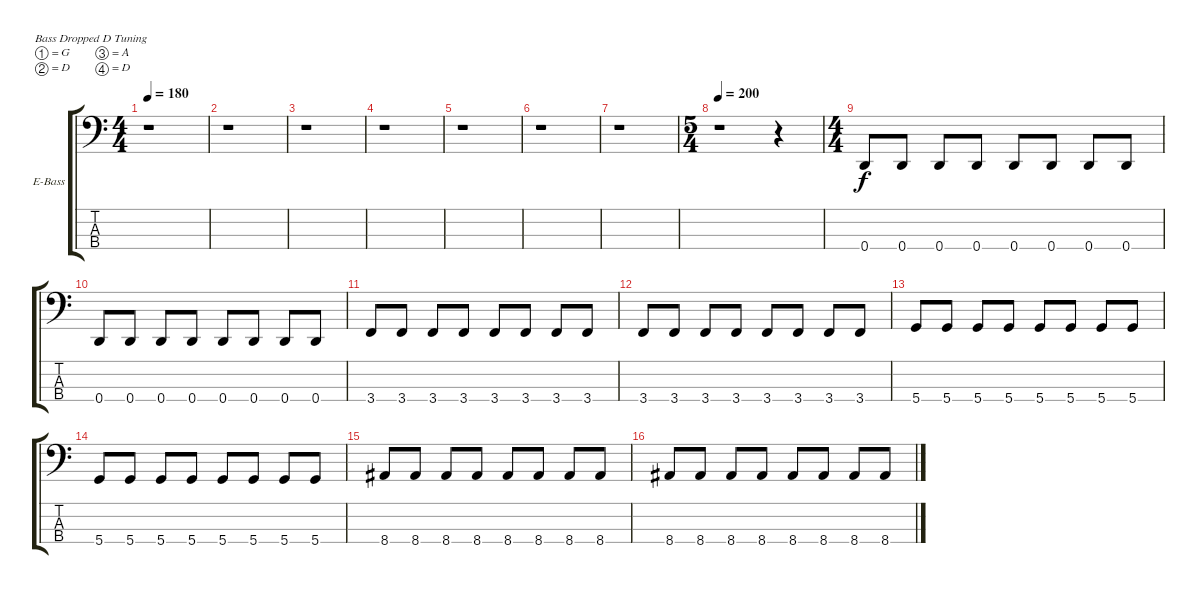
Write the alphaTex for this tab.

\bracketExtendMode groupsimilarinstruments
\firstSystemTrackNameOrientation horizontal
\otherSystemsTrackNameOrientation horizontal
\track ("bass" "E-Bass") {instrument electricbasspick}
\staff {score tabs}
\tuning (G2 D2 A1 D1)
\ts (4 4)
\tempo 180
\clef f4
\ks c
r.1{dy f} |
r.1 |
r.1 |
r.1 |
r.1 |
r.1 |
r.1 |
\ts (5 4)
\beaming (8 6 4)
\tempo 200
r.1 r.4 |
\ts (4 4)
\beaming (8 2 2 2 2)
0.4.8 0.4.8 0.4.8 0.4.8 0.4.8 0.4.8 0.4.8 0.4.8 |
0.4.8 0.4.8 0.4.8 0.4.8 0.4.8 0.4.8 0.4.8 0.4.8 |
3.4.8 3.4.8 3.4.8 3.4.8 3.4.8 3.4.8 3.4.8 3.4.8 |
3.4.8 3.4.8 3.4.8 3.4.8 3.4.8 3.4.8 3.4.8 3.4.8 |
5.4.8 5.4.8 5.4.8 5.4.8 5.4.8 5.4.8 5.4.8 5.4.8 |
5.4.8 5.4.8 5.4.8 5.4.8 5.4.8 5.4.8 5.4.8 5.4.8 |
8.4.8 8.4.8 8.4.8 8.4.8 8.4.8 8.4.8 8.4.8 8.4.8 |
8.4.8 8.4.8 8.4.8 8.4.8 8.4.8 8.4.8 8.4.8 8.4.8
